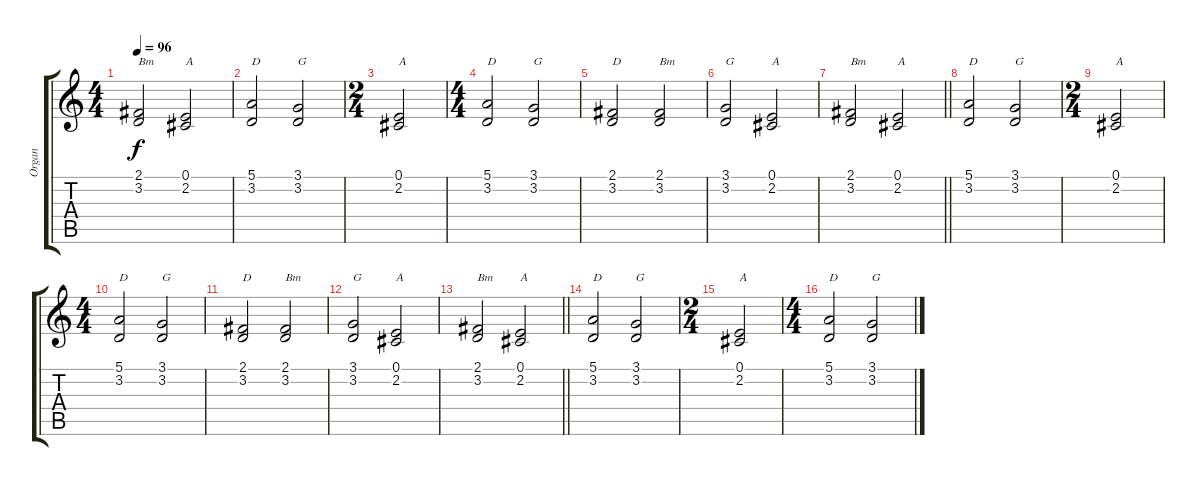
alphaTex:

\track ("Organ" "Organ") {instrument percussiveorgan}
\staff {score tabs}
\tuning (E4 B3 G3 D3 A2 E2) {hide}
\ts (4 4)
\tempo 96
\clef g2
\ks c
(2.1 3.2).2{txt "Bm" dy f} (0.1 2.2).2{txt "A"} |
(5.1 3.2).2{txt "D"} (3.1 3.2).2{txt "G"} |
\ts (2 4)
(0.1 2.2).2{txt "A"} |
\ts (4 4)
(5.1 3.2).2{txt "D"} (3.1 3.2).2{txt "G"} |
(2.1 3.2).2{txt "D"} (2.1 3.2).2{txt "Bm"} |
(3.1 3.2).2{txt "G"} (0.1 2.2).2{txt "A"} |
\barLineRight lightlight
(2.1 3.2).2{txt "Bm"} (0.1 2.2).2{txt "A"} |
(5.1 3.2).2{txt "D"} (3.1 3.2).2{txt "G"} |
\ts (2 4)
(0.1 2.2).2{txt "A"} |
\ts (4 4)
(5.1 3.2).2{txt "D"} (3.1 3.2).2{txt "G"} |
(2.1 3.2).2{txt "D"} (2.1 3.2).2{txt "Bm"} |
(3.1 3.2).2{txt "G"} (0.1 2.2).2{txt "A"} |
\barLineRight lightlight
(2.1 3.2).2{txt "Bm"} (0.1 2.2).2{txt "A"} |
(5.1 3.2).2{txt "D"} (3.1 3.2).2{txt "G"} |
\ts (2 4)
(0.1 2.2).2{txt "A"} |
\ts (4 4)
(5.1 3.2).2{txt "D"} (3.1 3.2).2{txt "G"}
